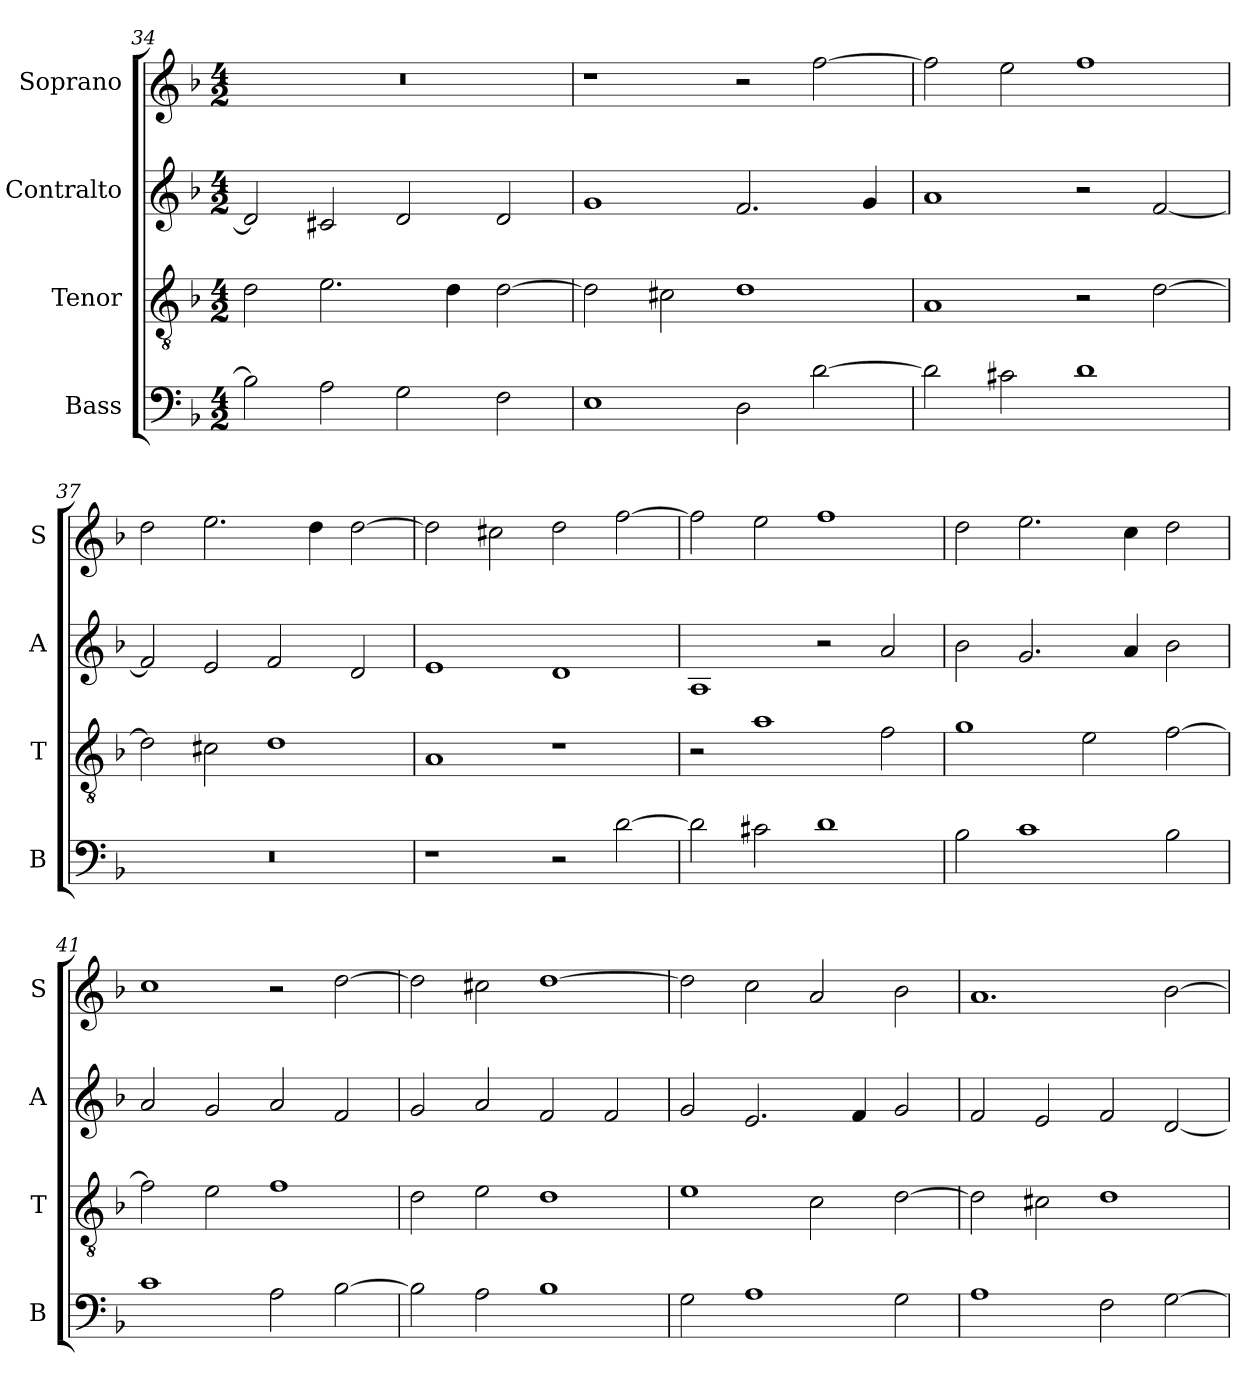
**kern	**kern	**kern	**kern
*part4	*part3	*part2	*part1
*staff4	*staff3	*staff2	*staff1
*I"Bass	*I"Tenor	*I"Contralto	*I"Soprano
*I'B	*I'T	*I'A	*I'S
*clefF4	*clefGv2	*clefG2	*clefG2
*k[b-]	*k[b-]	*k[b-]	*k[b-]
*D:aeo	*D:aeo	*D:aeo	*D:aeo
*M4/2	*M4/2	*M4/2	*M4/2
=34	=34	=34	=34
2B-]	2d	2d]	0r
2A	2.e	2c#X	.
2G	.	2d	.
.	4d	.	.
2F	[2d	2d	.
=35	=35	=35	=35
1E	2d]	1g	1r
.	2c#X	.	.
2D	1d	2.f	2r
[2d	.	.	[2ff
.	.	4g	.
=36	=36	=36	=36
2d]	1A	1a	2ff]
2c#X	.	.	2ee
1d	2r	2r	1ff
.	[2d	[2f	.
=37	=37	=37	=37
0r	2d]	2f]	2dd
.	2c#X	2e	2.ee
.	1d	2f	.
.	.	.	4dd
.	.	2d	[2dd
=38	=38	=38	=38
1r	1A	1e	2dd]
.	.	.	2cc#X
2r	1r	1d	2dd
[2d	.	.	[2ff
=39	=39	=39	=39
2d]	2r	1A	2ff]
2c#X	1a	.	2ee
1d	.	2r	1ff
.	2f	2a	.
=40	=40	=40	=40
2B-	1g	2b-	2dd
1c	.	2.g	2.ee
.	2e	.	.
.	.	4a	4cc
2B-	[2f	2b-	2dd
=41	=41	=41	=41
1c	2f]	2a	1cc
.	2e	2g	.
2A	1f	2a	2r
[2B-	.	2f	[2dd
=42	=42	=42	=42
2B-]	2d	2g	2dd]
2A	2e	2a	2cc#X
1B-	1d	2f	[1dd
.	.	2f	.
=43	=43	=43	=43
2G	1e	2g	2dd]
1A	.	2.e	2cc
.	2c	.	2a
.	.	4f	.
2G	[2d	2g	2b-
=44	=44	=44	=44
1A	2d]	2f	1.a
.	2c#X	2e	.
2F	1d	2f	.
[2G	.	[2d	[2b-
=	=	=	=
*-	*-	*-	*-
